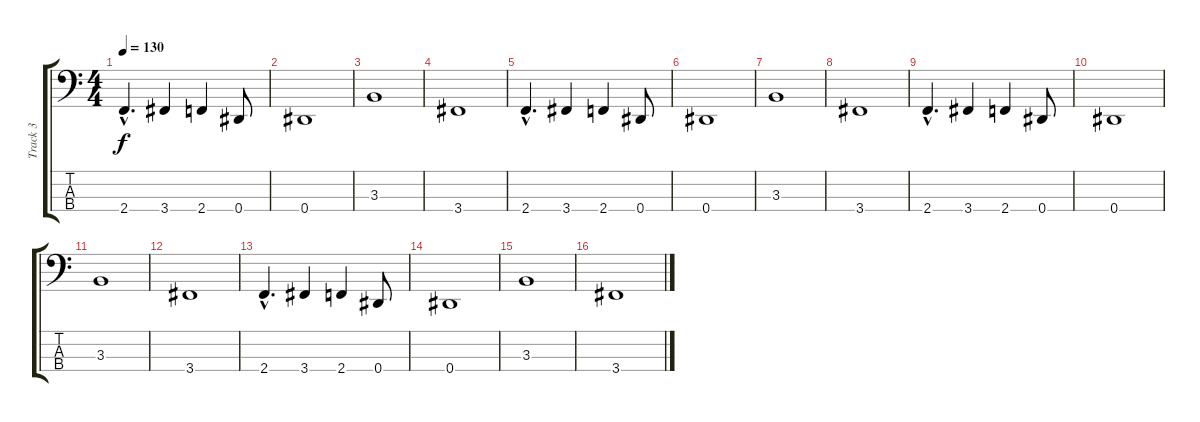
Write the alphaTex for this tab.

\track ("Track 3" "Track 3") {instrument electricbasspick}
\staff {score tabs}
\tuning (Gb2 Db2 Ab1 Eb1) {hide}
\ts (4 4)
\tempo 130
\clef f4
\ks c
2.4{hac}.4{d dy f} 3.4.4 2.4.4 0.4.8 |
0.4.1 |
3.3.1 |
3.4.1 |
2.4{hac}.4{d} 3.4.4 2.4.4 0.4.8 |
0.4.1 |
3.3.1 |
3.4.1 |
2.4{hac}.4{d} 3.4.4 2.4.4 0.4.8 |
0.4.1 |
3.3.1 |
3.4.1 |
2.4{hac}.4{d} 3.4.4 2.4.4 0.4.8 |
0.4.1 |
3.3.1 |
3.4.1
